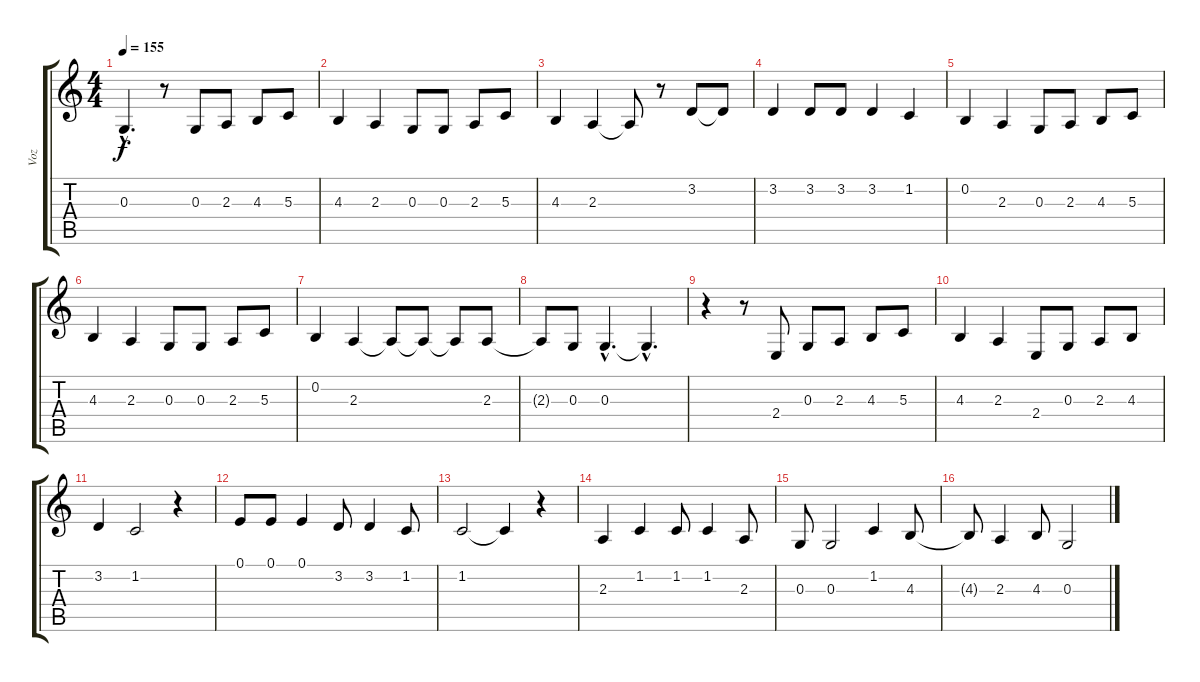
\track ("Voz" "Voz") {instrument flute}
\staff {score tabs}
\tuning (E4 B3 G3 D3 A2 E2) {hide}
\ts (4 4)
\tempo 155
\clef g2
\ks c
0.3{hac t}.4{d dy f} r.8 0.3.8 2.3.8 4.3.8 5.3.8 |
4.3.4 2.3.4 0.3.8 0.3.8 2.3.8 5.3.8 |
4.3.4 2.3.4 2.3{t}.8 r.8 3.2.8 3.2{t}.8 |
3.2.4 3.2.8 3.2.8 3.2.4 1.2.4 |
0.2.4 2.3.4 0.3.8 2.3.8 4.3.8 5.3.8 |
4.3.4 2.3.4 0.3.8 0.3.8 2.3.8 5.3.8 |
0.2.4 2.3.4 2.3{t}.8 2.3{t}.8 2.3{t}.8 2.3.8 |
2.3{t}.8 0.3.8 0.3{hac}.4{d} 0.3{hac t}.4{d} |
r.4 r.8 2.4.8 0.3.8 2.3.8 4.3.8 5.3.8 |
4.3.4 2.3.4 2.4.8 0.3.8 2.3.8 4.3.8 |
3.2.4 1.2.2 r.4 |
0.1.8 0.1.8 0.1.4 3.2.8 3.2.4 1.2.8 |
1.2.2 1.2{t}.4 r.4 |
2.3.4 1.2.4 1.2.8 1.2.4 2.3.8 |
0.3.8 0.3.2 1.2.4 4.3.8 |
4.3{t}.8 2.3.4 4.3.8 0.3.2
